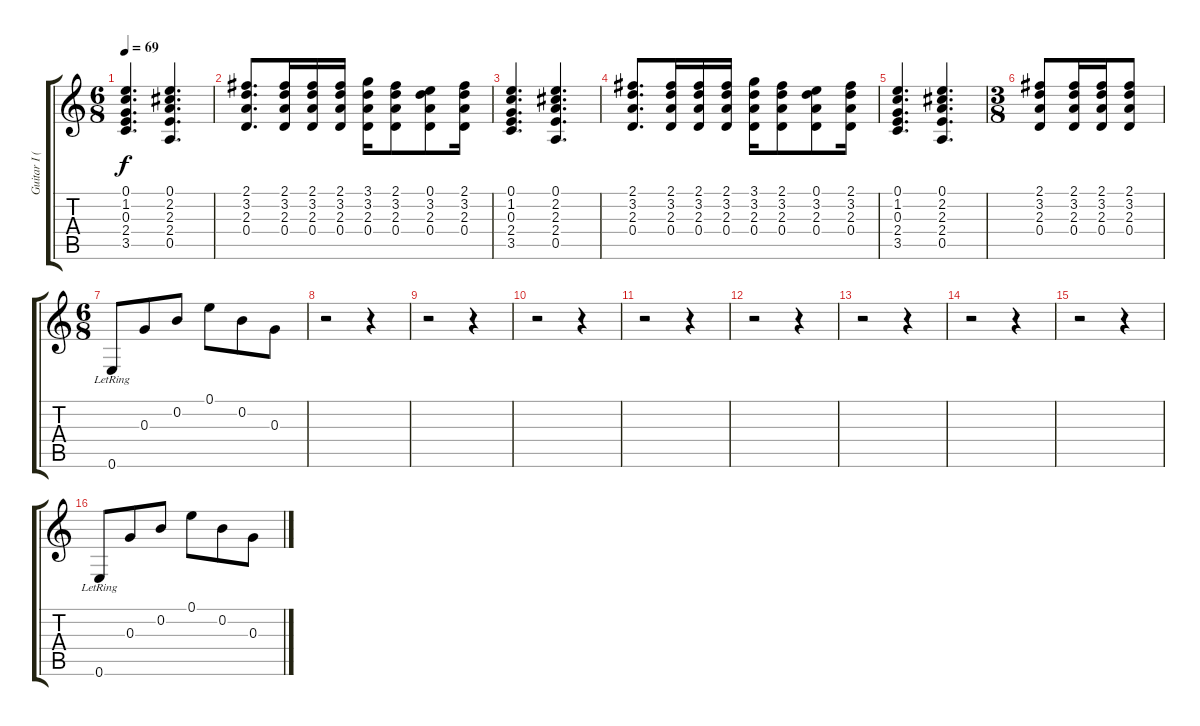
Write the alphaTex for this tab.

\track ("Guitar I (clean)" "Guitar I (") {instrument acousticguitarsteel}
\staff {score tabs}
\tuning (E4 B3 G3 D3 A2 E2) {hide}
\ts (6 8)
\tempo 69
\clef g2
\ks c
(0.1 1.2 0.3 2.4 3.5).4{d dy f} (0.1 2.2 2.3 2.4 0.5).4{d} |
(2.1 3.2 2.3 0.4).8{d} (2.1 3.2 2.3 0.4).16 (2.1 3.2 2.3 0.4).16 (2.1 3.2 2.3 0.4).16 (3.1 3.2 2.3 0.4).16 (2.1 3.2 2.3 0.4).8 (0.1 3.2 2.3 0.4).8 (2.1 3.2 2.3 0.4).16 |
(0.1 1.2 0.3 2.4 3.5).4{d} (0.1 2.2 2.3 2.4 0.5).4{d} |
(2.1 3.2 2.3 0.4).8{d} (2.1 3.2 2.3 0.4).16 (2.1 3.2 2.3 0.4).16 (2.1 3.2 2.3 0.4).16 (3.1 3.2 2.3 0.4).16 (2.1 3.2 2.3 0.4).8 (0.1 3.2 2.3 0.4).8 (2.1 3.2 2.3 0.4).16 |
(0.1 1.2 0.3 2.4 3.5).4{d} (0.1 2.2 2.3 2.4 0.5).4{d} |
\ts (3 8)
(2.1 3.2 2.3 0.4).8 (2.1 3.2 2.3 0.4).16 (2.1 3.2 2.3 0.4).16 (2.1 3.2 2.3 0.4).8 |
\ts (6 8)
0.6{lr}.8 0.3.8 0.2.8 0.1.8 0.2.8 0.3.8 |
r.2 r.4 |
r.2 r.4 |
r.2 r.4 |
r.2 r.4 |
r.2 r.4 |
r.2 r.4 |
r.2 r.4 |
r.2 r.4 |
0.6{lr}.8 0.3.8 0.2.8 0.1.8 0.2.8 0.3.8
